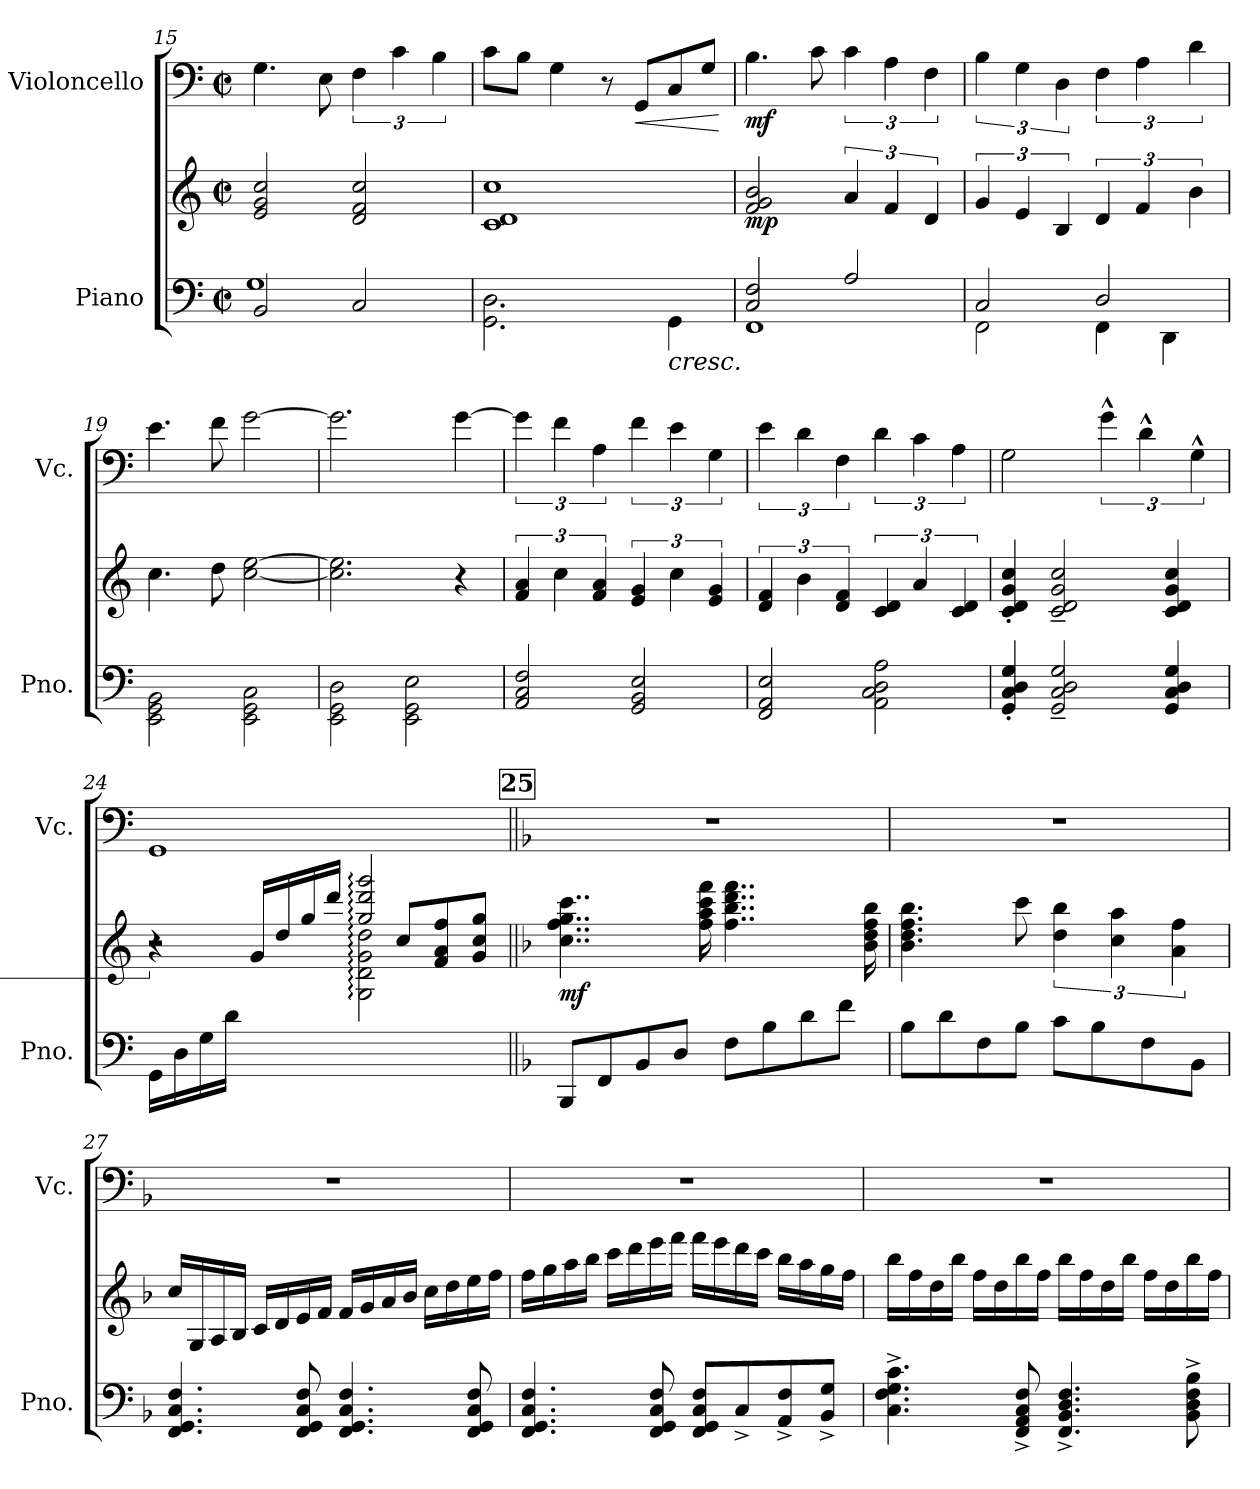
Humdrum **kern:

**kern	**kern	**dynam	**kern	**dynam
*part2	*part2	*part2	*part1	*part1
*staff3	*staff2	*staff2/3	*staff1	*staff1
*I"Piano	*	*	*I"Violoncello	*
*I'Pno.	*	*	*I'Vc.	*
*clefF4	*clefG2	*	*clefF4	*
*k[]	*k[]	*	*k[]	*
*M2/2	*M2/2	*	*M2/2	*
*met(c|)	*met(c|)	*	*met(c|)	*
=15	=15	=15	=15	=15
*^	*	*	*	*
2BB/	1G	2e/ 2g/ 2cc/	.	4.G\	.
.	.	.	.	8E\	.
2C/	.	2d/ 2f/ 2cc/	.	6F\	.
.	.	.	.	6c\	.
.	.	.	.	6B\	.
=16	=16	=16	=16	=16	=16
1ryy	2.GG\ 2.D\	1c 1d 1cc	.	8c\L	.
.	.	.	.	8B\J	.
.	.	.	.	4G\	.
.	.	.	.	8r	.
!	!	!	!	!	!LO:HP:b
.	.	.	.	8GG/L	<
!	!	!	!LO:HP:b=2	!	!
.	4GG\	.	<	8C/	.
.	.	.	.	8G/J	.
*v	*v	*	*	*	*
.	.	.	.	[
=17	=17	=17	=17	=17
*^	*	*	*	*
!	!	!	!LO:DY:b	!	!LO:DY:b
2C/ 2F/	1FF	2f/ 2g/ 2b/	mp	4.B\	mf
.	.	.	.	8c\	.
2A/	.	6a/	.	6c\	.
.	.	6f/	.	6A\	.
.	.	6d/	.	6F\	.
=18	=18	=18	=18	=18	=18
2C/	2FF\	6g/	.	6B\	.
.	.	6e/	.	6G\	.
.	.	6B/	.	6D\	.
2D/	4FF\	6d/	.	6F\	.
.	.	6f/	.	6A\	.
.	4DD\	.	.	.	.
.	.	6b\	.	6d\	.
=19	=19	=19	=19	=19	=19
1ryy	2EE\ 2GG\ 2BB\	4.cc\	.	4.e\	.
.	.	8dd\	.	8f\	.
.	2EE\ 2GG\ 2C\	[2cc\ [2ee\	.	[2g\	.
=20	=20	=20	=20	=20	=20
1ryy	2EE\ 2GG\ 2D\	2.cc\] 2.ee\]	.	2.g\]	.
.	2EE\ 2GG\ 2E\	.	.	.	.
.	.	4r	.	[4g\	.
*v	*v	*	*	*	*
!!LO:PB:g=z
=21	=21	=21	=21	=21
2AA/ 2C/ 2F/	6f/ 6a/	.	6g\]	.
.	6cc\	.	6f\	.
.	6f/ 6a/	.	6A\	.
2GG/ 2BB/ 2E/	6e/ 6g/	.	6f\	.
.	6cc\	.	6e\	.
.	6e/ 6g/	.	6G\	.
=22	=22	=22	=22	=22
2FF/ 2AA/ 2E/	6d/ 6f/	.	6e\	.
.	6b\	.	6d\	.
.	6d/ 6f/	.	6F\	.
2AA\ 2C\ 2D\ 2A\	6c/ 6d/	.	6d\	.
.	6a/	.	6c\	.
.	6c/ 6d/	.	6A\	.
=23	=23	=23	=23	=23
4GG/' 4C/' 4D/' 4G/'	4c/' 4d/' 4g/' 4cc/'	.	2G\	.
2GG/~ 2C/~ 2D/~ 2G/~	2c/~ 2d/~ 2g/~ 2cc/~	.	.	.
.	.	.	6g^^\	.
.	.	.	6d^^\	.
4GG/ 4C/ 4D/ 4G/	4c/ 4d/ 4g/ 4cc/	.	.	.
.	.	.	6G^^\	.
=24	=24	=24	=24	=24
*	*^	*	*	*
*	*	*^	*	*	*
!	!	!	!LO:N:vis=2.	!	!	!
16GG\LL	4ryy	2r	8%5r	.	1GG	.
16D\	.	.	.	.	.	.
16G\	.	.	.	.	.	.
16d\JJ	.	.	.	.	.	.
4ryy	16g/LL	.	.	.	.	.
.	16dd/	.	.	.	.	.
.	16gg/	.	.	.	.	.
.	16ddd/JJ	.	.	.	.	.
2ryy	2gg/: 2ddd/: 2ggg/:	2G\: 2d\: 2g\: 2dd\:	.	.	.	.
.	.	.	8cc/L	.	.	.
.	.	.	8f/ 8a/ 8ff/	.	.	.
.	.	.	8g/ 8cc/ 8gg/J	.	.	.
*	*v	*v	*v	*	*	*
.	.	[	.	.
!!LO:LB:g=z
!!LO:REH:place=s1:a:Bi:fs=11:t=25
=25||	=25||	=25||	=25||	=25||
*k[b-]	*k[b-]	*	*k[b-]	*
!	!	!LO:DY:b	!	!
8BBB-/L	4..cc\ 4..ff\ 4..gg\ 4..ccc\	mf	1r	.
8FF/	.	.	.	.
8BB-/	.	.	.	.
8D/J	.	.	.	.
.	16ff\ 16aa\ 16ccc\ 16fff\	.	.	.
8F\L	4..ff\ 4..bb-\ 4..ddd\ 4..fff\	.	.	.
8B-\	.	.	.	.
8d\	.	.	.	.
8f\J	.	.	.	.
.	16b-\ 16dd\ 16ff\ 16bb-\	.	.	.
=26	=26	=26	=26	=26
8B-\L	4.b-\ 4.dd\ 4.ff\ 4.bb-\	.	1r	.
8d\	.	.	.	.
8F\	.	.	.	.
8B-\J	8ccc\	.	.	.
8c\L	6dd\ 6bb-\	.	.	.
8B-\	.	.	.	.
.	6cc\ 6aa\	.	.	.
8F\	.	.	.	.
.	6a\ 6ff\	.	.	.
8BB-\J	.	.	.	.
=27	=27	=27	=27	=27
4.FF/ 4.GG/ 4.C/ 4.F/	16cc/LL	.	1r	.
.	16G/	.	.	.
.	16A/	.	.	.
.	16B-/JJ	.	.	.
.	16c/LL	.	.	.
.	16d/	.	.	.
8FF/ 8GG/ 8C/ 8F/	16e/	.	.	.
.	16f/JJ	.	.	.
4.FF/ 4.GG/ 4.C/ 4.F/	16f/LL	.	.	.
.	16g/	.	.	.
.	16a/	.	.	.
.	16b-/JJ	.	.	.
.	16cc\LL	.	.	.
.	16dd\	.	.	.
8FF/ 8GG/ 8C/ 8F/	16ee\	.	.	.
.	16ff\JJ	.	.	.
!!LO:LB:g=z
=28	=28	=28	=28	=28
4.FF/ 4.GG/ 4.C/ 4.F/	16ff\LL	.	1r	.
.	16gg\	.	.	.
.	16aa\	.	.	.
.	16bb-\JJ	.	.	.
.	16ccc\LL	.	.	.
.	16ddd\	.	.	.
8FF/ 8GG/ 8C/ 8F/	16eee\	.	.	.
.	16fff\JJ	.	.	.
8FF/ 8GG/ 8C/ 8F/L	16fff\LL	.	.	.
.	16eee\	.	.	.
8C^/	16ddd\	.	.	.
.	16ccc\JJ	.	.	.
8AA/^ 8F/^	16bb-\LL	.	.	.
.	16aa\	.	.	.
8BB-/^ 8G/^J	16gg\	.	.	.
.	16ff\JJ	.	.	.
=29	=29	=29	=29	=29
4.C\^ 4.F\^ 4.G\^ 4.c\^	16bb-\LL	.	1r	.
.	16ff\	.	.	.
.	16dd\	.	.	.
.	16bb-\JJ	.	.	.
.	16ff\LL	.	.	.
.	16dd\	.	.	.
8FF/^ 8AA/^ 8C/^ 8F/^	16bb-\	.	.	.
.	16ff\JJ	.	.	.
4.FF/^ 4.BB-/^ 4.D/^ 4.F/^	16bb-\LL	.	.	.
.	16ff\	.	.	.
.	16dd\	.	.	.
.	16bb-\JJ	.	.	.
.	16ff\LL	.	.	.
.	16dd\	.	.	.
8BB-\^ 8D\^ 8F\^ 8B-\^	16bb-\	.	.	.
.	16ff\JJ	.	.	.
=	=	=	=	=
*-	*-	*-	*-	*-
